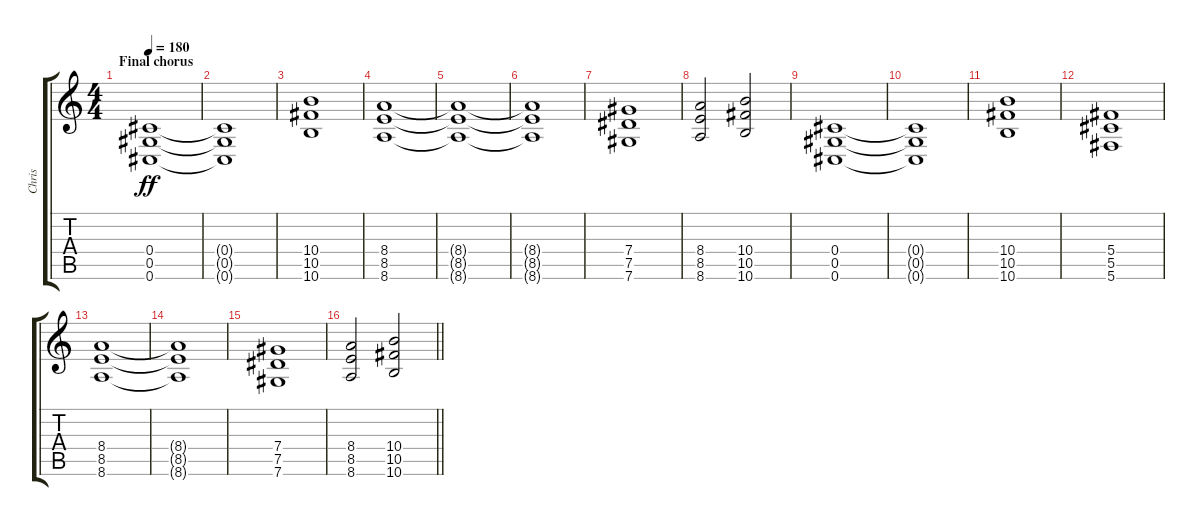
\track ("Chris" "Chris") {instrument distortionguitar}
\staff {score tabs}
\tuning (Eb4 Bb3 Gb3 Db3 Ab2 Db2) {hide}
\ts (4 4)
\section ("" "Final chorus")
\tempo 180
\clef g2
\ks c
(0.4 0.5 0.6).1{dy ff balance 4} |
(0.4{t} 0.5{t} 0.6{t}).1 |
(10.4 10.5 10.6).1 |
(8.4 8.5 8.6).1 |
(8.4{t} 8.5{t} 8.6{t}).1 |
(8.4{t} 8.5{t} 8.6{t}).1 |
(7.4 7.5 7.6).1 |
(8.4 8.5 8.6).2 (10.4 10.5 10.6).2 |
(0.4 0.5 0.6).1 |
(0.4{t} 0.5{t} 0.6{t}).1 |
(10.4 10.5 10.6).1 |
(5.4 5.5 5.6).1 |
(8.4 8.5 8.6).1 |
(8.4{t} 8.5{t} 8.6{t}).1 |
(7.4 7.5 7.6).1 |
\barLineRight lightlight
(8.4 8.5 8.6).2 (10.4 10.5 10.6).2
